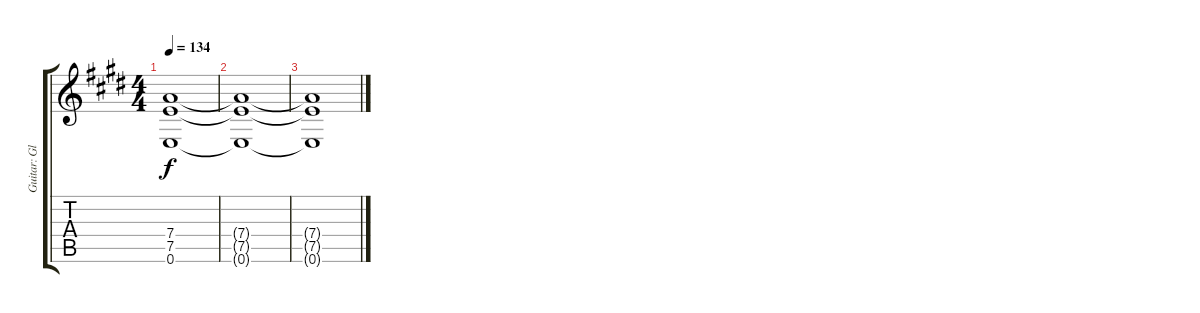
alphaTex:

\track ("Guitar: Glenn" "Guitar: Gl") {instrument distortionguitar}
\staff {score tabs}
\tuning (E4 B3 G3 D3 A2 E2) {hide}
\ts (4 4)
\tempo 134
\clef g2
\ks e
(7.4{t} 7.5{t} 0.6{t}).1{dy f} |
(7.4{t} 7.5{t} 0.6{t}).1 |
(7.4{t} 7.5{t} 0.6{t}).1
